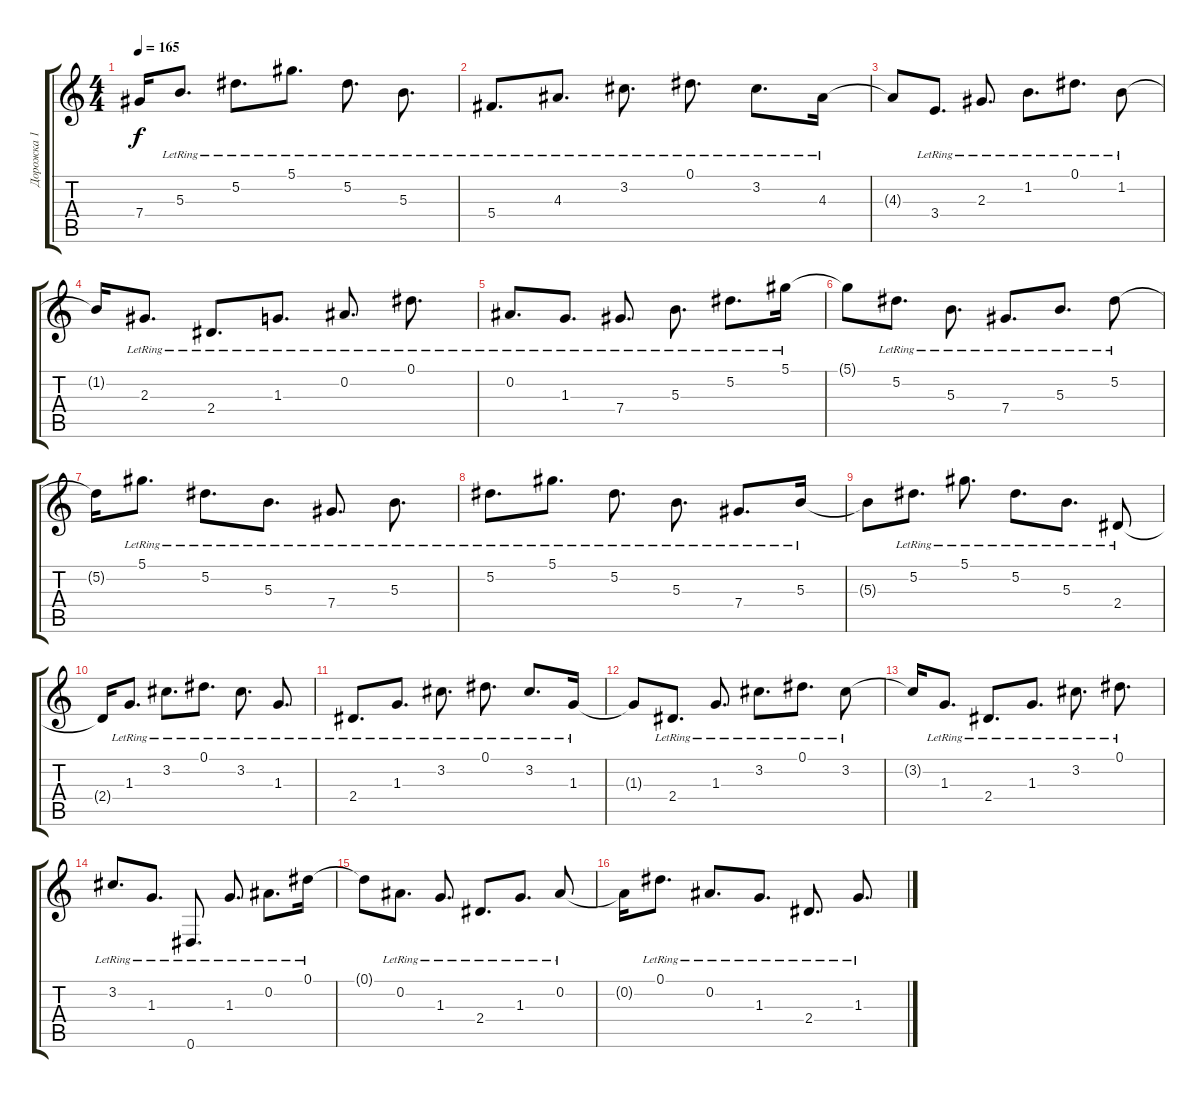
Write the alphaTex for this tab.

\track ("Дорожка 1" "Дорожка 1") {instrument acousticguitarsteel}
\staff {score tabs}
\tuning (Eb4 Bb3 Gb3 Db3 Ab2 Eb2) {hide}
\ts (4 4)
\tempo 165
\clef g2
\ks c
7.4{t}.16{dy f} 5.3{lr}.8{d} 5.2{lr}.8{d} 5.1{lr}.8{d} 5.2{lr}.8{d} 5.3{lr}.8{d} |
5.4{lr}.8{d} 4.3{lr}.8{d} 3.2{lr}.8{d} 0.1{lr}.8{d} 3.2{lr}.8{d} 4.3{lr}.16 |
4.3{t}.8 3.4{lr}.8{d} 2.3{lr}.8{d} 1.2{lr}.8{d} 0.1{lr}.8{d} 1.2{lr}.8 |
1.2{t}.16 2.3{lr}.8{d} 2.4{lr}.8{d} 1.3{lr}.8{d} 0.2{lr}.8{d} 0.1{lr}.8{d} |
0.2{lr}.8{d} 1.3{lr}.8{d} 7.4{lr}.8{d} 5.3{lr}.8{d} 5.2{lr}.8{d} 5.1{lr}.16 |
5.1{t}.8 5.2{lr}.8{d} 5.3{lr}.8{d} 7.4{lr}.8{d} 5.3{lr}.8{d} 5.2{lr}.8 |
5.2{t}.16 5.1{lr}.8{d} 5.2{lr}.8{d} 5.3{lr}.8{d} 7.4{lr}.8{d} 5.3{lr}.8{d} |
5.2{lr}.8{d} 5.1{lr}.8{d} 5.2{lr}.8{d} 5.3{lr}.8{d} 7.4{lr}.8{d} 5.3{lr}.16 |
5.3{t}.8 5.2{lr}.8{d} 5.1{lr}.8{d} 5.2{lr}.8{d} 5.3{lr}.8{d} 2.4{lr}.8 |
2.4{t}.16 1.3{lr}.8{d} 3.2{lr}.8{d} 0.1{lr}.8{d} 3.2{lr}.8{d} 1.3{lr}.8{d} |
2.4{lr}.8{d} 1.3{lr}.8{d} 3.2{lr}.8{d} 0.1{lr}.8{d} 3.2{lr}.8{d} 1.3{lr}.16 |
1.3{t}.8 2.4{lr}.8{d} 1.3{lr}.8{d} 3.2{lr}.8{d} 0.1{lr}.8{d} 3.2{lr}.8 |
3.2{t}.16 1.3{lr}.8{d} 2.4{lr}.8{d} 1.3{lr}.8{d} 3.2{lr}.8{d} 0.1{lr}.8{d} |
3.2{lr}.8{d} 1.3{lr}.8{d} 0.6{lr}.8{d} 1.3{lr}.8{d} 0.2{lr}.8{d} 0.1{lr}.16 |
0.1{t}.8 0.2{lr}.8{d} 1.3{lr}.8{d} 2.4{lr}.8{d} 1.3{lr}.8{d} 0.2{lr}.8 |
0.2{t}.16 0.1{lr}.8{d} 0.2{lr}.8{d} 1.3{lr}.8{d} 2.4{lr}.8{d} 1.3{lr}.8{d}
